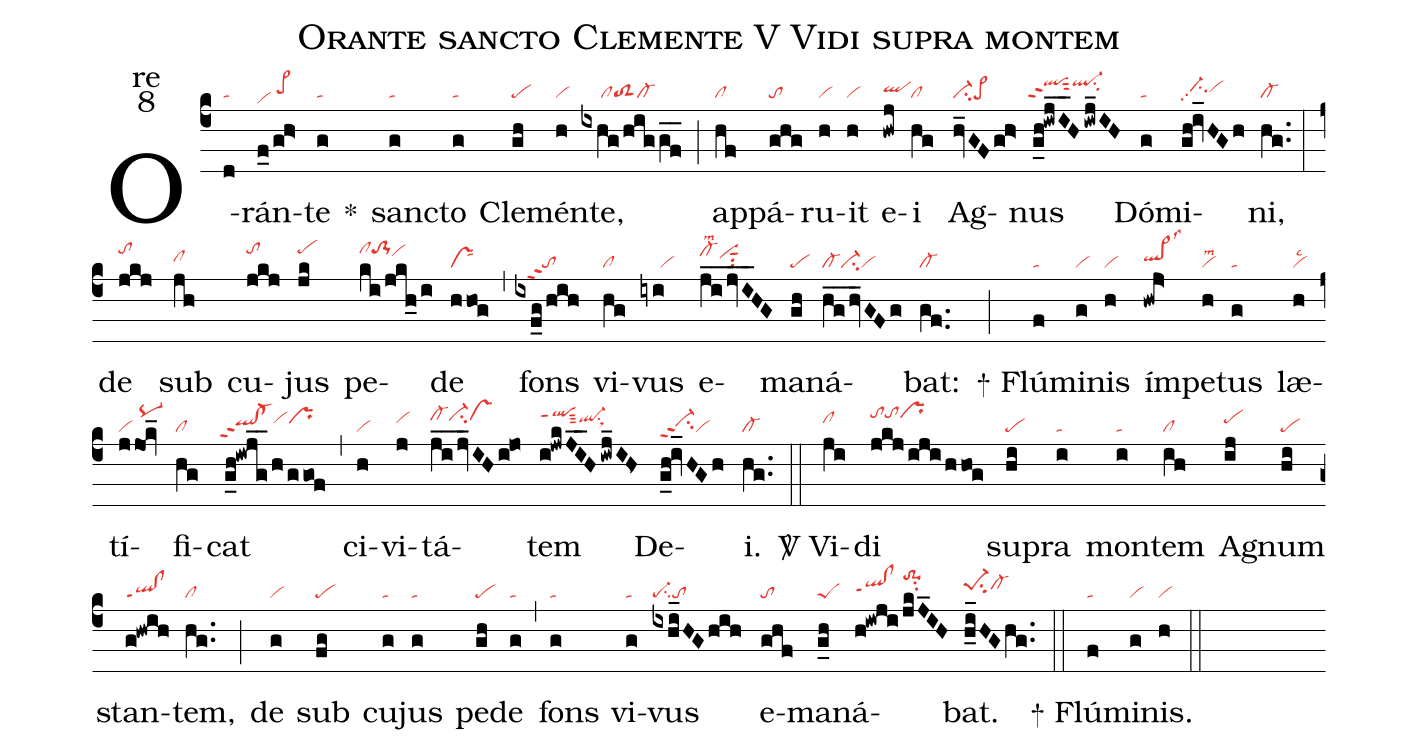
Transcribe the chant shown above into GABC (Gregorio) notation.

name:Orante sancto Clemente V Vidi supra montem;
office-part:re;
mode:8;
nabc-lines:1;
%%
(c4) O(d|ta)rán(f_0/gh>|vihd/pe>hh)te(g|ta) <sp>*</sp>() san(g|ta)cto(g|ta) Cle(gh|pe)mén(h|vi)te,(ixhg/higgf__|/////cltoS2cl-) (;) ap(hf|cl)pá(ghg|to)ru(h|vi)it(h|vi) e(hwj|qlhh)i(hg|cl) Ag(hv_GFgh>|ci-pe>)nus(g_h!iwjI__H/iwj_IH|`qlhjppt2sut2ql-hjsu2) Dó(g|ta)mi(gh!iv_HGh|//ci-hhpp2vihh)ni,(hg..|cl-) (:) de(jkj|tohk) sub(jh|clhh) cu(jkj|tohk)jus(jk|pehk) pe(ki/jkh_/i|clhkto-1hkvihj)de(hhog|vs``tahj) (,) fons(ixf_g/hih|///toppt2) vi(hg|cl)vus(iyi|/////vi) e(ji__jvI__HG|cl-hjlsm2vihisut1su2)ma(gh|pe)ná(hg__hv_GFg|cl-ci-vi)bat:(gf..|cl-) (;)

<sp>+</sp> Flú(f|ta)mi(g|vi)nis(h|vi) ím(hwj>|ql>hhlss3)pe(h|vilsm2)tus(g|ta) læ(h|vilsc2)tí(jjok_|vi/pq-hk)fi(hg|cl)cat(g_h!iwjg__/h/ggof|`qlhh!cl-hhppt2vihiprhi) (,) ci(h|vi)vi(j|vihi)tá(ji__jv_IHi@jo|cl-hjci-hjvshj)tem(i!jwkJI__H/iwj_IH<|qlhkppt1sut3ql-hisu1sux1) De(g_h!iv_HGh|ci-hhppt2vi)i.(hg..|cl-) (::)

<sp>V/</sp> Vi(ji|clhi)di(jkj/iji/hhog|tohktohkprhk) su(hi|pe)pra(i|ta) mon(i|ta)tem(ih|cl) Ag(ij|pehi)num(hi|pe) stan(g!hwih|ql!clppt1)tem,(hg..|cl) (;) de(g|vi) sub(fg|pe) cu(g|ta)jus(g|ta) pe(gh|pe)de(g|ta) (,) fons(g|ta) vi(g|ta)vus(ixhi_HGhih|pe-su2to) e(ghf|to)ma(g_h|peS)ná(h!iwji/jkJ_IH|qlhh!clhhppt1/to-1hlsu2)bat.(h_i_HGhg..|pe-1hisu2cl-hi) (::)

<sp>+</sp> Flú(f|ta)mi(g|vi)nis.(h|vi)  (::)
